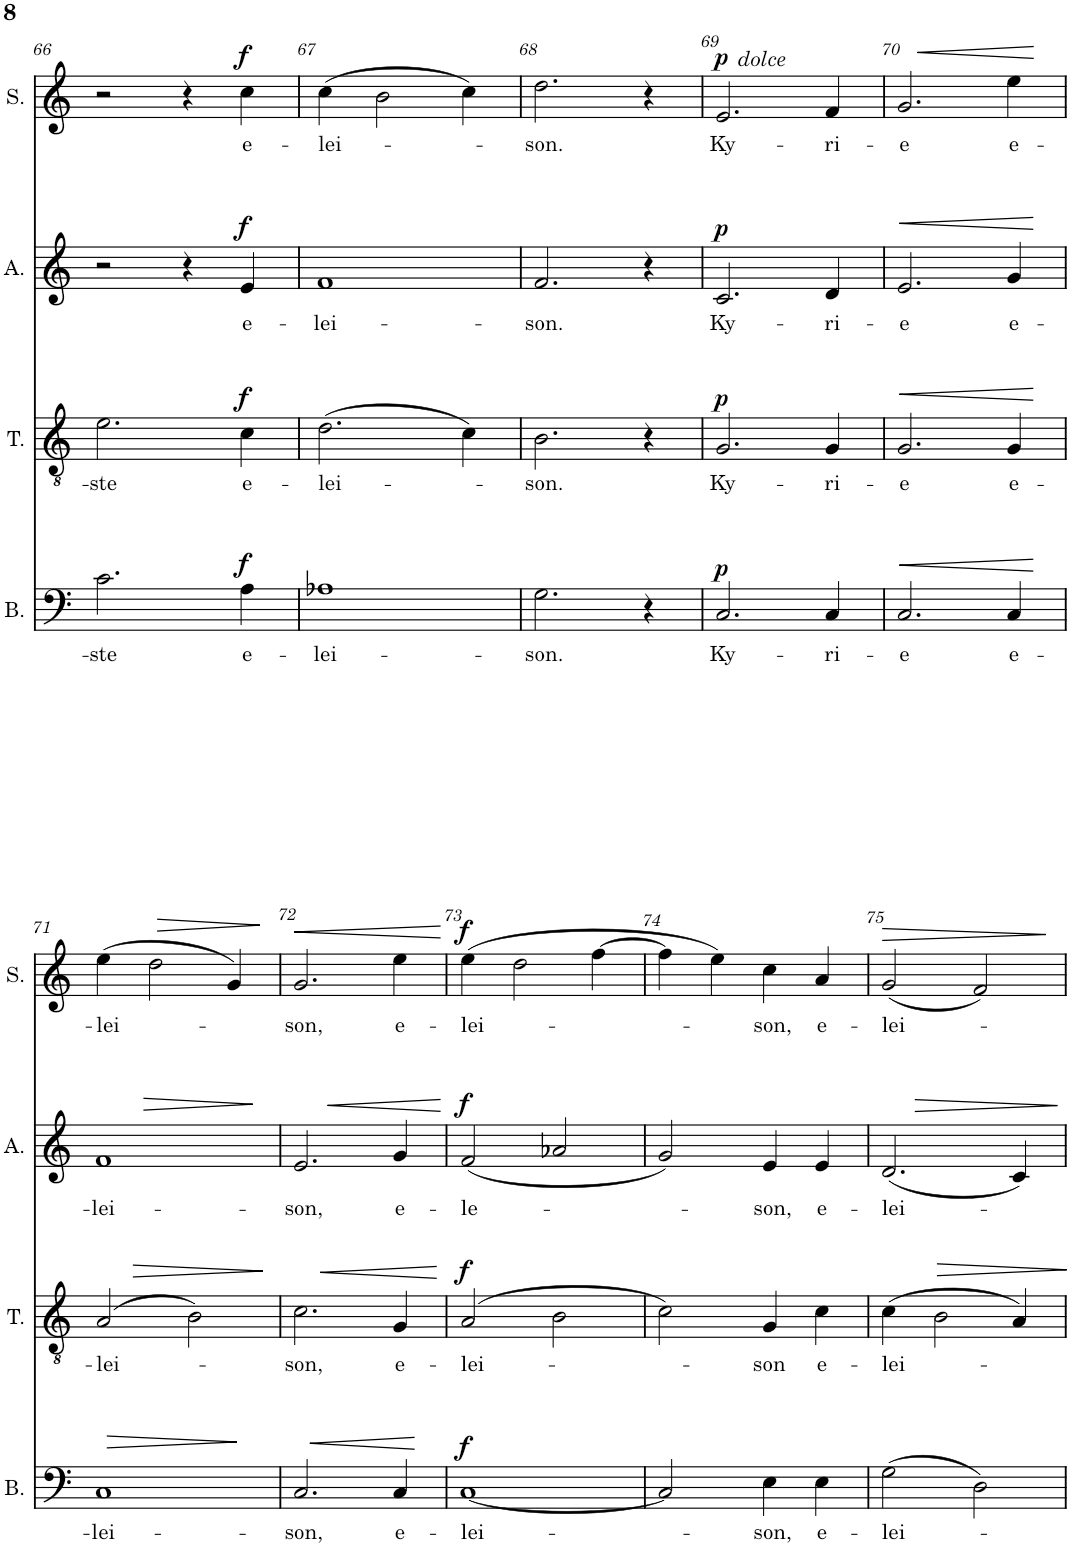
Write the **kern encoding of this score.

**kern	**text	**dynam	**kern	**text	**dynam	**kern	**text	**dynam	**kern	**text	**dynam
*part4	*part4	*part4	*part3	*part3	*part3	*part2	*part2	*part2	*part1	*part1	*part1
*staff4	*staff4	*staff4	*staff3	*staff3	*staff3	*staff2	*staff2	*staff2	*staff1	*staff1	*staff1
*I"Basse	*	*	*I"Ténor	*	*	*I"Alto	*	*	*I"Soprano	*	*
*I'B.	*	*	*I'T.	*	*	*I'A.	*	*	*I'S.	*	*
!!LO:PB:g=z
*clefF4	*	*	*clefGv2	*	*	*clefG2	*	*	*clefG2	*	*
*k[]	*	*	*k[]	*	*	*k[]	*	*	*k[]	*	*
*M4/4	*	*	*M4/4	*	*	*M4/4	*	*	*M4/4	*	*
*met(c)	*	*	*met(c)	*	*	*met(c)	*	*	*met(c)	*	*
=66	=66	=66	=66	=66	=66	=66	=66	=66	=66	=66	=66
!	!LO:LY:b	!	!	!LO:LY:b	!	!	!	!	!	!	!
2.c\	-ste	.	2.e\	-ste	.	2r	.	.	2r	.	.
.	.	.	.	.	.	4r	.	.	4r	.	.
!	!LO:LY:b	!LO:DY:a	!	!LO:LY:b	!LO:DY:a	!	!LO:LY:b	!LO:DY:a	!	!LO:LY:b	!LO:DY:a
4A\	e-	f	4c\	e-	f	4e/	e-	f	4cc\	e-	f
=67	=67	=67	=67	=67	=67	=67	=67	=67	=67	=67	=67
!	!LO:LY:b	!	!	!LO:LY:b	!	!	!LO:LY:b	!	!	!LO:LY:b	!
1A-X	-lei-	.	(2.d\	-lei-	.	1f	-lei-	.	(4cc\	-lei-	.
.	.	.	.	.	.	.	.	.	2b\	.	.
.	.	.	4c\)	.	.	.	.	.	4cc\)	.	.
=68	=68	=68	=68	=68	=68	=68	=68	=68	=68	=68	=68
!	!LO:LY:b	!	!	!LO:LY:b	!	!	!LO:LY:b	!	!	!LO:LY:b	!
2.G\	-son.	.	2.B\	-son.	.	2.f/	-son.	.	2.dd\	-son.	.
4r	.	.	4r	.	.	4r	.	.	4r	.	.
=69	=69	=69	=69	=69	=69	=69	=69	=69	=69	=69	=69
!	!	!	!	!	!	!	!	!	!LO:TX:a:i:t=dolce	!	!
!	!LO:LY:b	!LO:DY:a	!	!LO:LY:b	!LO:DY:a	!	!LO:LY:b	!LO:DY:a	!	!LO:LY:b	!LO:DY:a
2.C/	Ky-	p	2.G/	Ky-	p	2.c/	Ky-	p	2.e/	Ky-	p
!	!LO:LY:b	!	!	!LO:LY:b	!	!	!LO:LY:b	!	!	!LO:LY:b	!
4C/	-ri-	.	4G/	-ri-	.	4d/	-ri-	.	4f/	-ri-	.
=70	=70	=70	=70	=70	=70	=70	=70	=70	=70	=70	=70
!	!LO:LY:b	!LO:HP:b	!	!LO:LY:b	!LO:HP:b	!	!LO:LY:b	!LO:HP:b	!	!LO:LY:b	!
2.C/	-e	<	2.G/	-e	<	2.e/	-e	<	2.g/	-e	.
!	!LO:LY:b	!	!	!LO:LY:b	!	!	!LO:LY:b	!	!	!LO:LY:b	!LO:HP:b
4C/	e-	.	4G/	e-	.	4g/	e-	.	4ee\	e-	<
.	.	[	.	.	[	.	.	[	.	.	[
!!LO:LB:g=z
=71	=71	=71	=71	=71	=71	=71	=71	=71	=71	=71	=71
!	!LO:LY:b	!LO:HP:b	!	!LO:LY:b	!	!	!LO:LY:b	!LO:HP:b	!	!LO:LY:b	!
1C	-lei-	>	(2A/	-lei-	.	1f	-lei-	>	(4ee\	-lei-	.
!	!	!	!	!	!	!	!	!	!	!	!LO:HP:b
.	.	.	.	.	.	.	.	.	2dd\	.	>
!	!	!	!	!	!LO:HP:b	!	!	!	!	!	!
.	.	.	2B\)	.	>	.	.	.	.	.	.
.	.	.	.	.	.	.	.	.	4g/)	.	.
.	.	]	.	.	]	.	.	.	.	.	]
=72	=72	=72	=72	=72	=72	=72	=72	=72	=72	=72	=72
!	!LO:LY:b	!	!	!LO:LY:b	!	!	!LO:LY:b	!	!	!LO:LY:b	!LO:HP:b
2.C/	-son,	.	2.c\	-son,	.	2.e/	-son,	.	2.g/	-son,	<
!	!LO:LY:b	!LO:HP:b	!	!LO:LY:b	!LO:HP:b	!	!LO:LY:b	!LO:HP:n=1:b	!	!LO:LY:b	!
4C/	e-	<	4G/	e-	<	4g/	e-	] <	4ee\	e-	.
.	.	[	.	.	[	.	.	[	.	.	[
=73	=73	=73	=73	=73	=73	=73	=73	=73	=73	=73	=73
!	!LO:LY:b	!LO:DY:a	!	!LO:LY:b	!LO:DY:a	!	!LO:LY:b	!LO:DY:a	!	!LO:LY:b	!LO:DY:a
[1C	-lei-	f	(2A/	-lei-	f	(2f/	-le-	f	(4ee\	-lei-	f
.	.	.	.	.	.	.	.	.	2dd\	.	.
.	.	.	2B\	.	.	2a-X/	.	.	.	.	.
.	.	.	.	.	.	.	.	.	[4ff\	.	.
=74	=74	=74	=74	=74	=74	=74	=74	=74	=74	=74	=74
2C/]	.	.	2c\)	.	.	2g/)	.	.	4ff\]	.	.
.	.	.	.	.	.	.	.	.	4ee\)	.	.
!	!LO:LY:b	!	!	!LO:LY:b	!	!	!LO:LY:b	!	!	!LO:LY:b	!
4E\	-son,	.	4G/	-son	.	4e/	-son,	.	4cc\	-son,	.
!	!LO:LY:b	!	!	!LO:LY:b	!	!	!LO:LY:b	!	!	!LO:LY:b	!
4E\	e-	.	4c\	e-	.	4e/	e-	.	4a/	e-	.
=75	=75	=75	=75	=75	=75	=75	=75	=75	=75	=75	=75
!	!LO:LY:b	!	!	!LO:LY:b	!	!	!LO:LY:b	!	!	!LO:LY:b	!LO:HP:b
(2G\	-lei-	.	(4c\	-lei-	.	(2.d/	-lei-	.	(2g/	-lei-	>
!	!	!	!	!	!LO:HP:b	!	!	!	!	!	!
.	.	.	2B\	.	>	.	.	.	.	.	.
2D\)	.	.	.	.	.	.	.	.	2f/)	.	.
!	!	!	!	!	!	!	!	!LO:HP:b	!	!	!
.	.	.	4A/)	.	.	4c/)	.	>	.	.	.
.	.	.	.	.	]	.	.	]	.	.	]
=	=	=	=	=	=	=	=	=	=	=	=
*-	*-	*-	*-	*-	*-	*-	*-	*-	*-	*-	*-
